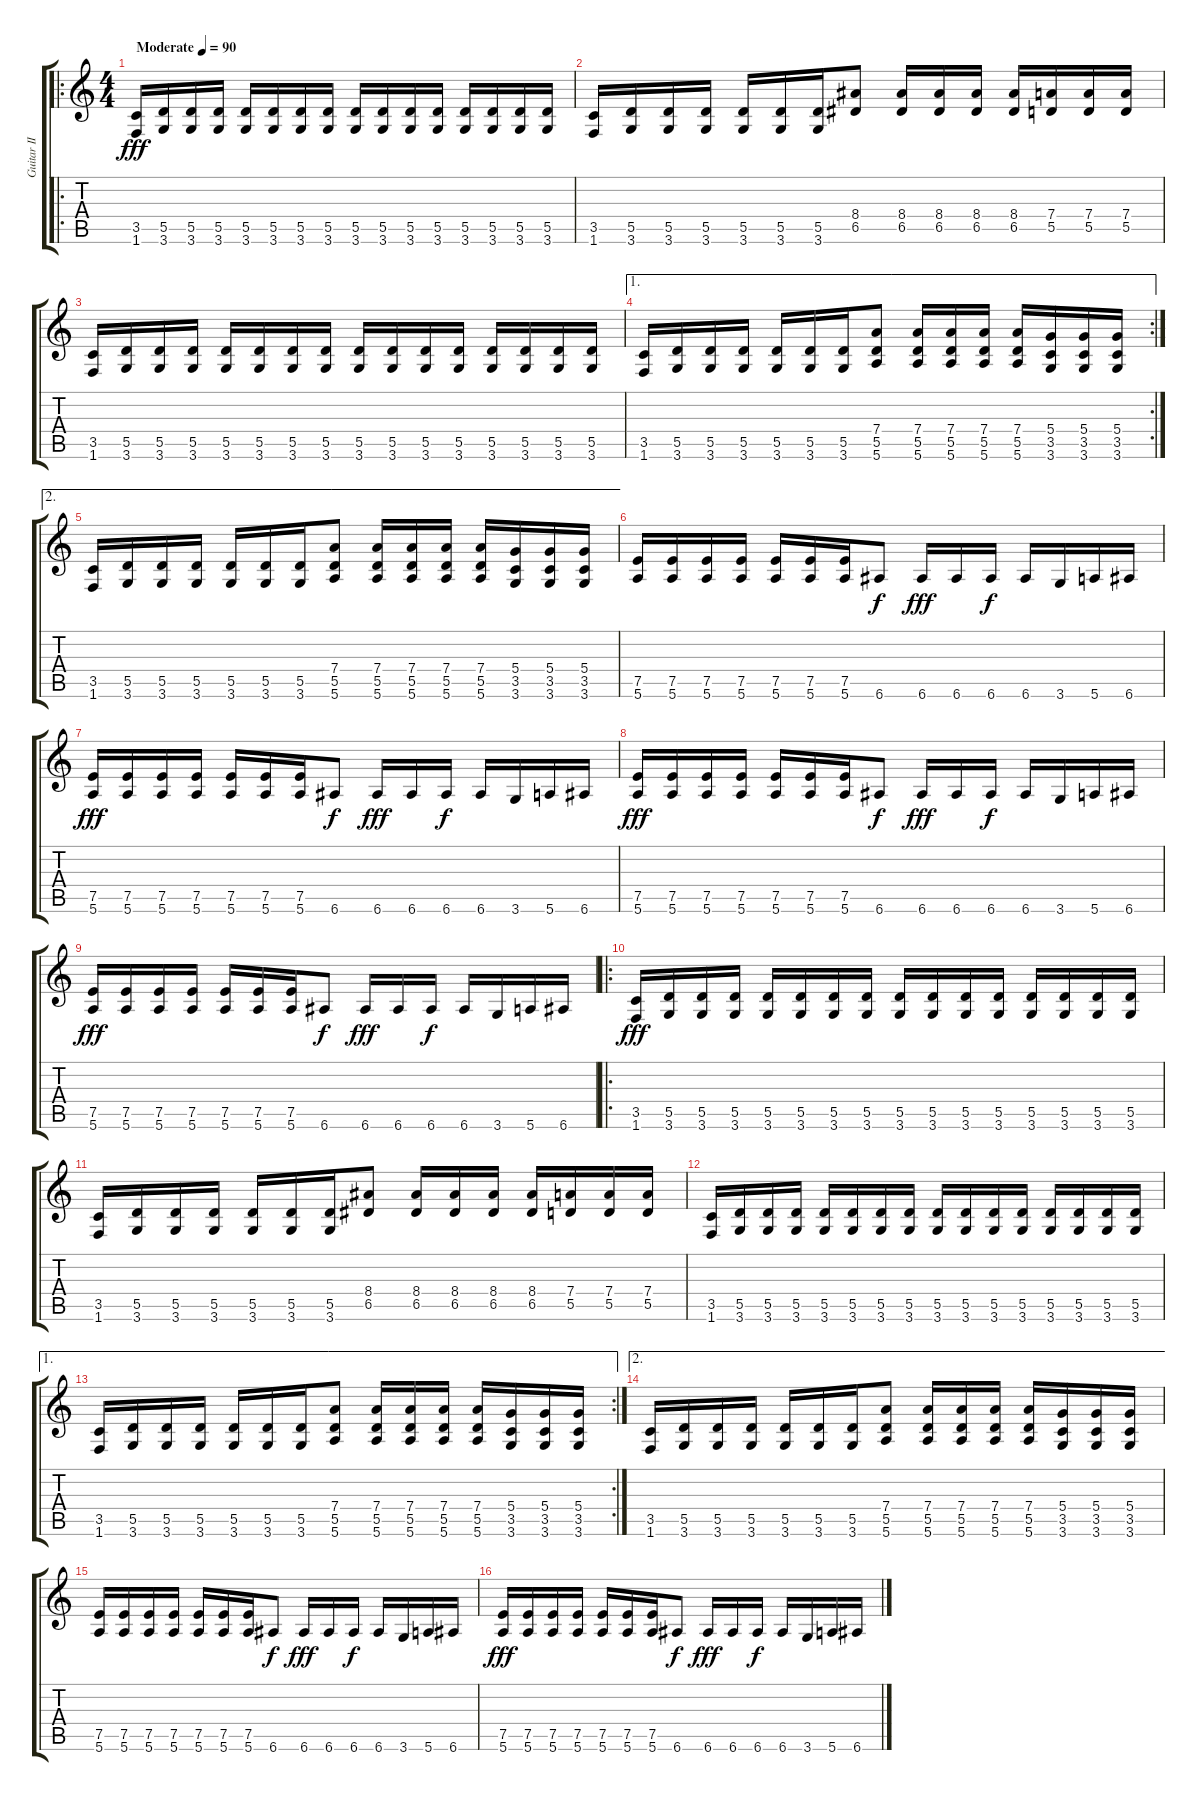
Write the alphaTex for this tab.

\track ("Guitar II" "Guitar II") {instrument distortionguitar}
\staff {score tabs}
\tuning (E4 B3 G3 D3 A2 E2) {hide}
\ro
\ts (4 4)
\tempo (90 "Moderate")
\clef g2
\ks c
(3.5 1.6).16{dy fff instrument distortionguitar} (5.5 3.6).16 (5.5 3.6).16 (5.5 3.6).16 (5.5 3.6).16 (5.5 3.6).16 (5.5 3.6).16 (5.5 3.6).16 (5.5 3.6).16 (5.5 3.6).16 (5.5 3.6).16 (5.5 3.6).16 (5.5 3.6).16 (5.5 3.6).16 (5.5 3.6).16 (5.5 3.6).16 |
(3.5 1.6).16 (5.5 3.6).16 (5.5 3.6).16 (5.5 3.6).16 (5.5 3.6).16 (5.5 3.6).16 (5.5 3.6).16 (8.4 6.5).8 (8.4 6.5).16 (8.4 6.5).16 (8.4 6.5).16 (8.4 6.5).16 (7.4 5.5).16 (7.4 5.5).16 (7.4 5.5).16 |
(3.5 1.6).16 (5.5 3.6).16 (5.5 3.6).16 (5.5 3.6).16 (5.5 3.6).16 (5.5 3.6).16 (5.5 3.6).16 (5.5 3.6).16 (5.5 3.6).16 (5.5 3.6).16 (5.5 3.6).16 (5.5 3.6).16 (5.5 3.6).16 (5.5 3.6).16 (5.5 3.6).16 (5.5 3.6).16 |
\ae 1
\rc 2
(3.5 1.6).16 (5.5 3.6).16 (5.5 3.6).16 (5.5 3.6).16 (5.5 3.6).16 (5.5 3.6).16 (5.5 3.6).16 (7.4 5.5 5.6).8 (7.4 5.5 5.6).16 (7.4 5.5 5.6).16 (7.4 5.5 5.6).16 (7.4 5.5 5.6).16 (5.4 3.5 3.6).16 (5.4 3.5 3.6).16 (5.4 3.5 3.6).16 |
\ae 2
(3.5 1.6).16 (5.5 3.6).16 (5.5 3.6).16 (5.5 3.6).16 (5.5 3.6).16 (5.5 3.6).16 (5.5 3.6).16 (7.4 5.5 5.6).8 (7.4 5.5 5.6).16 (7.4 5.5 5.6).16 (7.4 5.5 5.6).16 (7.4 5.5 5.6).16 (5.4 3.5 3.6).16 (5.4 3.5 3.6).16 (5.4 3.5 3.6).16 |
(7.5 5.6).16 (7.5 5.6).16 (7.5 5.6).16 (7.5 5.6).16 (7.5 5.6).16 (7.5 5.6).16 (7.5 5.6).16 6.6.8{dy f} 6.6.16{dy fff} 6.6.16 6.6.16{dy f} 6.6.16 3.6.16 5.6.16 6.6.16 |
(7.5 5.6).16{dy fff} (7.5 5.6).16 (7.5 5.6).16 (7.5 5.6).16 (7.5 5.6).16 (7.5 5.6).16 (7.5 5.6).16 6.6.8{dy f} 6.6.16{dy fff} 6.6.16 6.6.16{dy f} 6.6.16 3.6.16 5.6.16 6.6.16 |
(7.5 5.6).16{dy fff} (7.5 5.6).16 (7.5 5.6).16 (7.5 5.6).16 (7.5 5.6).16 (7.5 5.6).16 (7.5 5.6).16 6.6.8{dy f} 6.6.16{dy fff} 6.6.16 6.6.16{dy f} 6.6.16 3.6.16 5.6.16 6.6.16 |
(7.5 5.6).16{dy fff} (7.5 5.6).16 (7.5 5.6).16 (7.5 5.6).16 (7.5 5.6).16 (7.5 5.6).16 (7.5 5.6).16 6.6.8{dy f} 6.6.16{dy fff} 6.6.16 6.6.16{dy f} 6.6.16 3.6.16 5.6.16 6.6.16 |
\ro
(3.5 1.6).16{dy fff} (5.5 3.6).16 (5.5 3.6).16 (5.5 3.6).16 (5.5 3.6).16 (5.5 3.6).16 (5.5 3.6).16 (5.5 3.6).16 (5.5 3.6).16 (5.5 3.6).16 (5.5 3.6).16 (5.5 3.6).16 (5.5 3.6).16 (5.5 3.6).16 (5.5 3.6).16 (5.5 3.6).16 |
(3.5 1.6).16 (5.5 3.6).16 (5.5 3.6).16 (5.5 3.6).16 (5.5 3.6).16 (5.5 3.6).16 (5.5 3.6).16 (8.4 6.5).8 (8.4 6.5).16 (8.4 6.5).16 (8.4 6.5).16 (8.4 6.5).16 (7.4 5.5).16 (7.4 5.5).16 (7.4 5.5).16 |
(3.5 1.6).16 (5.5 3.6).16 (5.5 3.6).16 (5.5 3.6).16 (5.5 3.6).16 (5.5 3.6).16 (5.5 3.6).16 (5.5 3.6).16 (5.5 3.6).16 (5.5 3.6).16 (5.5 3.6).16 (5.5 3.6).16 (5.5 3.6).16 (5.5 3.6).16 (5.5 3.6).16 (5.5 3.6).16 |
\ae 1
\rc 2
(3.5 1.6).16 (5.5 3.6).16 (5.5 3.6).16 (5.5 3.6).16 (5.5 3.6).16 (5.5 3.6).16 (5.5 3.6).16 (7.4 5.5 5.6).8 (7.4 5.5 5.6).16 (7.4 5.5 5.6).16 (7.4 5.5 5.6).16 (7.4 5.5 5.6).16 (5.4 3.5 3.6).16 (5.4 3.5 3.6).16 (5.4 3.5 3.6).16 |
\ae 2
(3.5 1.6).16 (5.5 3.6).16 (5.5 3.6).16 (5.5 3.6).16 (5.5 3.6).16 (5.5 3.6).16 (5.5 3.6).16 (7.4 5.5 5.6).8 (7.4 5.5 5.6).16 (7.4 5.5 5.6).16 (7.4 5.5 5.6).16 (7.4 5.5 5.6).16 (5.4 3.5 3.6).16 (5.4 3.5 3.6).16 (5.4 3.5 3.6).16 |
(7.5 5.6).16 (7.5 5.6).16 (7.5 5.6).16 (7.5 5.6).16 (7.5 5.6).16 (7.5 5.6).16 (7.5 5.6).16 6.6.8{dy f} 6.6.16{dy fff} 6.6.16 6.6.16{dy f} 6.6.16 3.6.16 5.6.16 6.6.16 |
(7.5 5.6).16{dy fff} (7.5 5.6).16 (7.5 5.6).16 (7.5 5.6).16 (7.5 5.6).16 (7.5 5.6).16 (7.5 5.6).16 6.6.8{dy f} 6.6.16{dy fff} 6.6.16 6.6.16{dy f} 6.6.16 3.6.16 5.6.16 6.6.16
